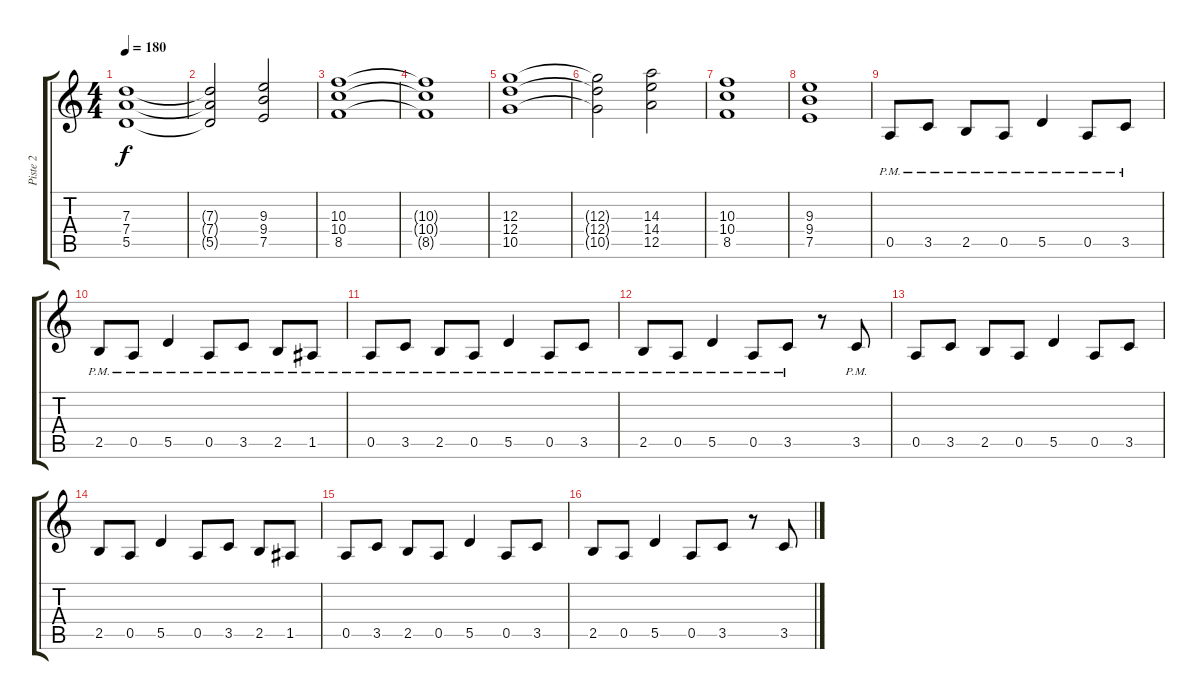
\track ("Piste 2" "Piste 2") {instrument distortionguitar}
\staff {score tabs}
\tuning (E4 B3 G3 D3 A2 E2) {hide}
\ts (4 4)
\tempo 180
\clef g2
\ks c
(7.3 7.4 5.5).1{dy f} |
(7.3{t} 7.4{t} 5.5{t}).2 (9.3 9.4 7.5).2 |
(10.3 10.4 8.5).1 |
(10.3{t} 10.4{t} 8.5{t}).1 |
(12.3 12.4 10.5).1 |
(12.3{t} 12.4{t} 10.5{t}).2 (14.3 14.4 12.5).2 |
(10.3 10.4 8.5).1 |
(9.3 9.4 7.5).1 |
0.5{pm}.8 3.5{pm}.8 2.5{pm}.8 0.5{pm}.8 5.5{pm}.4 0.5{pm}.8 3.5{pm}.8 |
2.5{pm}.8 0.5{pm}.8 5.5{pm}.4 0.5{pm}.8 3.5{pm}.8 2.5{pm}.8 1.5{pm}.8 |
0.5{pm}.8 3.5{pm}.8 2.5{pm}.8 0.5{pm}.8 5.5{pm}.4 0.5{pm}.8 3.5{pm}.8 |
2.5{pm}.8 0.5{pm}.8 5.5{pm}.4 0.5{pm}.8 3.5{pm}.8 r.8 3.5{pm}.8 |
0.5.8 3.5.8 2.5.8 0.5.8 5.5.4 0.5.8 3.5.8 |
2.5.8 0.5.8 5.5.4 0.5.8 3.5.8 2.5.8 1.5.8 |
0.5.8 3.5.8 2.5.8 0.5.8 5.5.4 0.5.8 3.5.8 |
2.5.8 0.5.8 5.5.4 0.5.8 3.5.8 r.8 3.5.8
